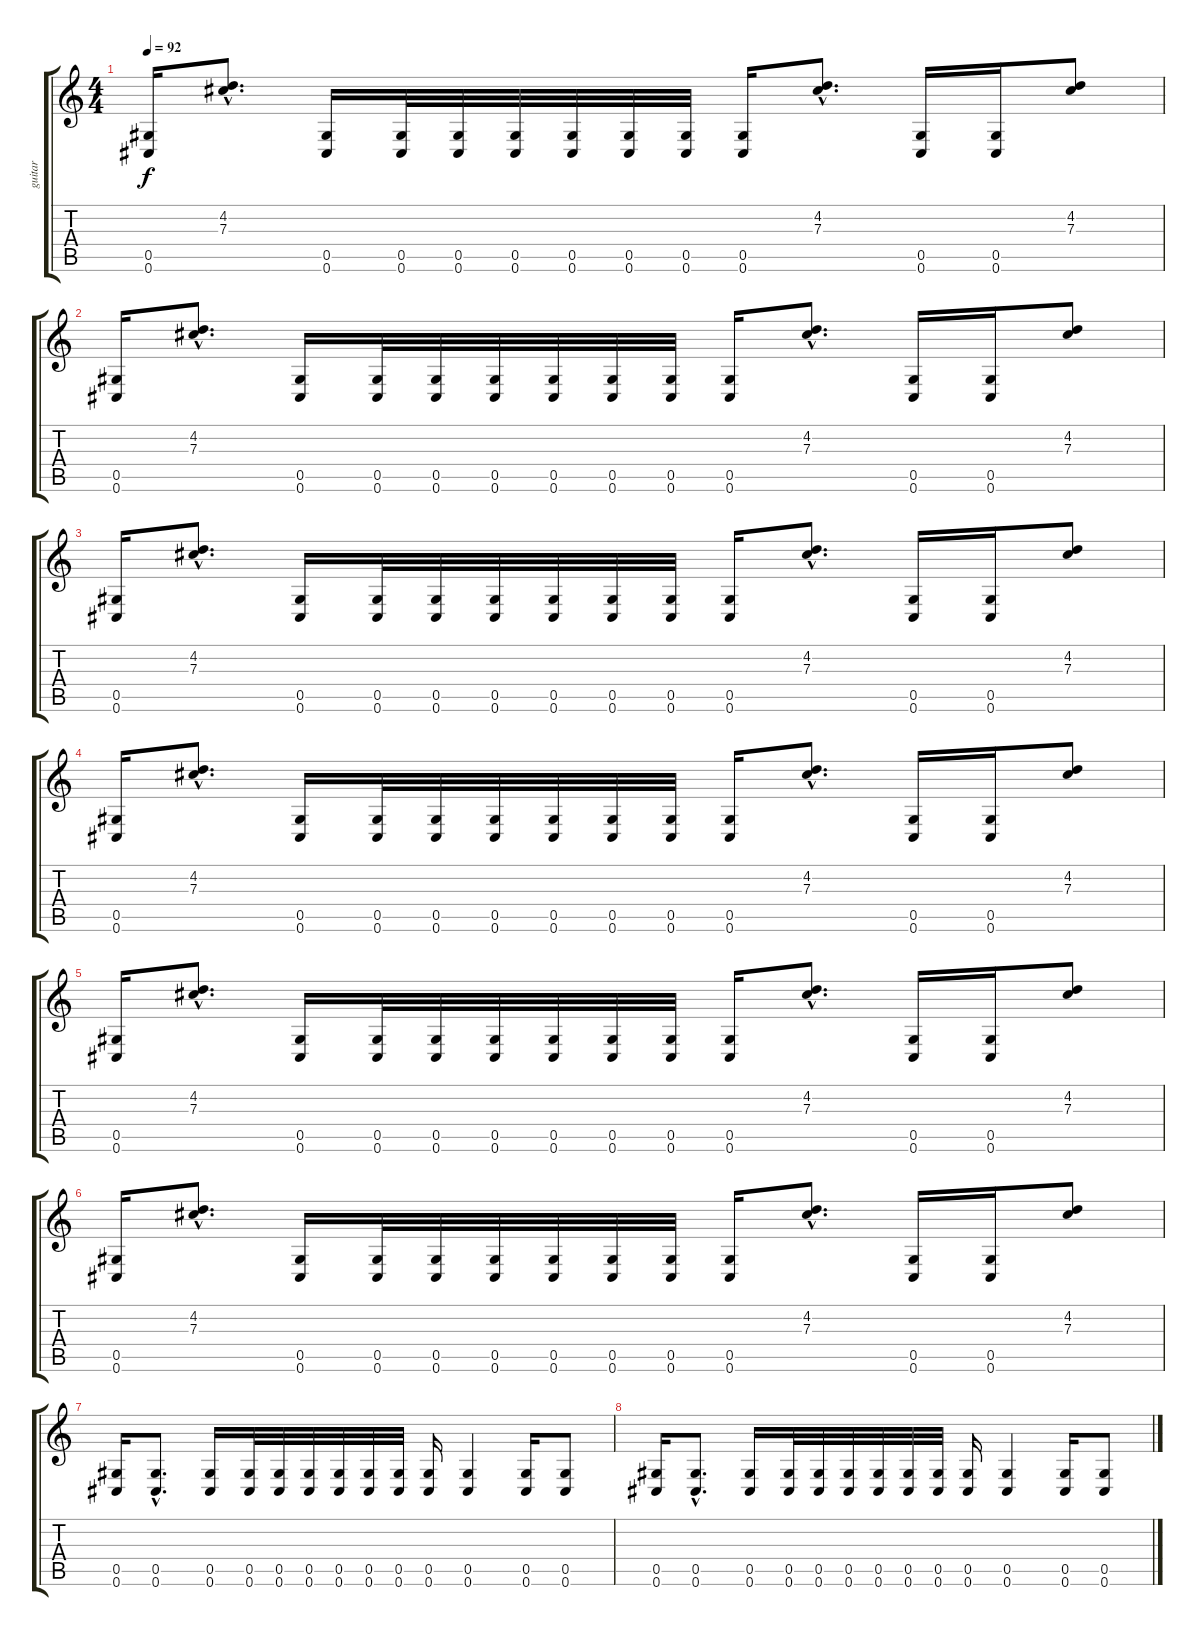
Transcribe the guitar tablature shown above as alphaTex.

\track ("guitar" "guitar") {instrument overdrivenguitar}
\staff {score tabs}
\tuning (Eb4 Bb3 Gb3 Db3 Ab2 Db2) {hide}
\ts (4 4)
\tempo 92
\clef g2
\ks c
(0.5 0.6).16{dy f} (4.2{hac} 7.3{hac}).8{d} (0.5 0.6).16 (0.5 0.6).32 (0.5 0.6).32 (0.5 0.6).32 (0.5 0.6).32 (0.5 0.6).32 (0.5 0.6).32 (0.5 0.6).16 (4.2{hac} 7.3{hac}).8{d} (0.5 0.6).16 (0.5 0.6).16 (4.2 7.3).8 |
(0.5 0.6).16 (4.2{hac} 7.3{hac}).8{d} (0.5 0.6).16 (0.5 0.6).32 (0.5 0.6).32 (0.5 0.6).32 (0.5 0.6).32 (0.5 0.6).32 (0.5 0.6).32 (0.5 0.6).16 (4.2{hac} 7.3{hac}).8{d} (0.5 0.6).16 (0.5 0.6).16 (4.2 7.3).8 |
(0.5 0.6).16 (4.2{hac} 7.3{hac}).8{d} (0.5 0.6).16 (0.5 0.6).32 (0.5 0.6).32 (0.5 0.6).32 (0.5 0.6).32 (0.5 0.6).32 (0.5 0.6).32 (0.5 0.6).16 (4.2{hac} 7.3{hac}).8{d} (0.5 0.6).16 (0.5 0.6).16 (4.2 7.3).8 |
(0.5 0.6).16 (4.2{hac} 7.3{hac}).8{d} (0.5 0.6).16 (0.5 0.6).32 (0.5 0.6).32 (0.5 0.6).32 (0.5 0.6).32 (0.5 0.6).32 (0.5 0.6).32 (0.5 0.6).16 (4.2{hac} 7.3{hac}).8{d} (0.5 0.6).16 (0.5 0.6).16 (4.2 7.3).8 |
(0.5 0.6).16 (4.2{hac} 7.3{hac}).8{d} (0.5 0.6).16 (0.5 0.6).32 (0.5 0.6).32 (0.5 0.6).32 (0.5 0.6).32 (0.5 0.6).32 (0.5 0.6).32 (0.5 0.6).16 (4.2{hac} 7.3{hac}).8{d} (0.5 0.6).16 (0.5 0.6).16 (4.2 7.3).8 |
(0.5 0.6).16 (4.2{hac} 7.3{hac}).8{d} (0.5 0.6).16 (0.5 0.6).32 (0.5 0.6).32 (0.5 0.6).32 (0.5 0.6).32 (0.5 0.6).32 (0.5 0.6).32 (0.5 0.6).16 (4.2{hac} 7.3{hac}).8{d} (0.5 0.6).16 (0.5 0.6).16 (4.2 7.3).8 |
(0.5 0.6).16 (0.5{hac} 0.6{hac}).8{d} (0.5 0.6).16 (0.5 0.6).32 (0.5 0.6).32 (0.5 0.6).32 (0.5 0.6).32 (0.5 0.6).32 (0.5 0.6).32 (0.5 0.6).16 (0.5 0.6).4 (0.5 0.6).16 (0.5 0.6).8 |
(0.5 0.6).16 (0.5{hac} 0.6{hac}).8{d} (0.5 0.6).16 (0.5 0.6).32 (0.5 0.6).32 (0.5 0.6).32 (0.5 0.6).32 (0.5 0.6).32 (0.5 0.6).32 (0.5 0.6).16 (0.5 0.6).4 (0.5 0.6).16 (0.5 0.6).8
